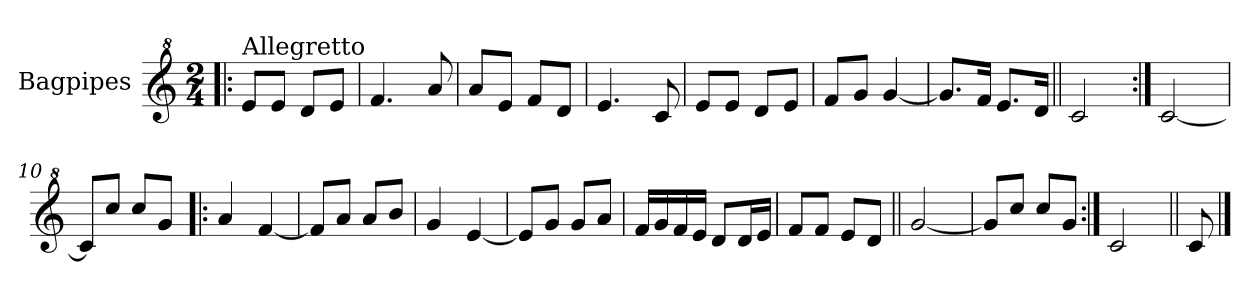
**kern
*part1
*staff1
*I"Bagpipes
*I'Bag
*clefG^2
*k[]
*C:
*M2/4
=1!|:
!LO:TX:a:t=Allegretto
8ee/L
8ee/J
8dd/L
8ee/J
=2
4.ff/
8aa/
=3
8aa/L
8ee/J
8ff/L
8dd/J
=4
4.ee/
8cc/
=5
8ee/L
8ee/J
8dd/L
8ee/J
=6
8ff/L
8gg/J
[4gg/
=7
8.gg/L]
16ff/Jk
8.ee/L
16dd/Jk
=8||
2cc/
=9:|!
[2cc/
=10
8cc/L]
8ccc/J
8ccc/L
8gg/J
=11!|:
4aa/
[4ff/
!!LO:LB:g=z
=12
8ff/L]
8aa/J
8aa/L
8bb/J
=13
4gg/
[4ee/
=14
8ee/L]
8gg/J
8gg/L
8aa/J
=15
16ff/LL
16gg/
16ff/
16ee/JJ
8dd/L
16dd/L
16ee/JJ
=16
8ff/L
8ff/J
8ee/L
8dd/J
=17||
[2gg/
=18
8gg/L]
8ccc/J
8ccc/L
8gg/J
=19:|!
2cc/
=20||
8cc/
==
*-
